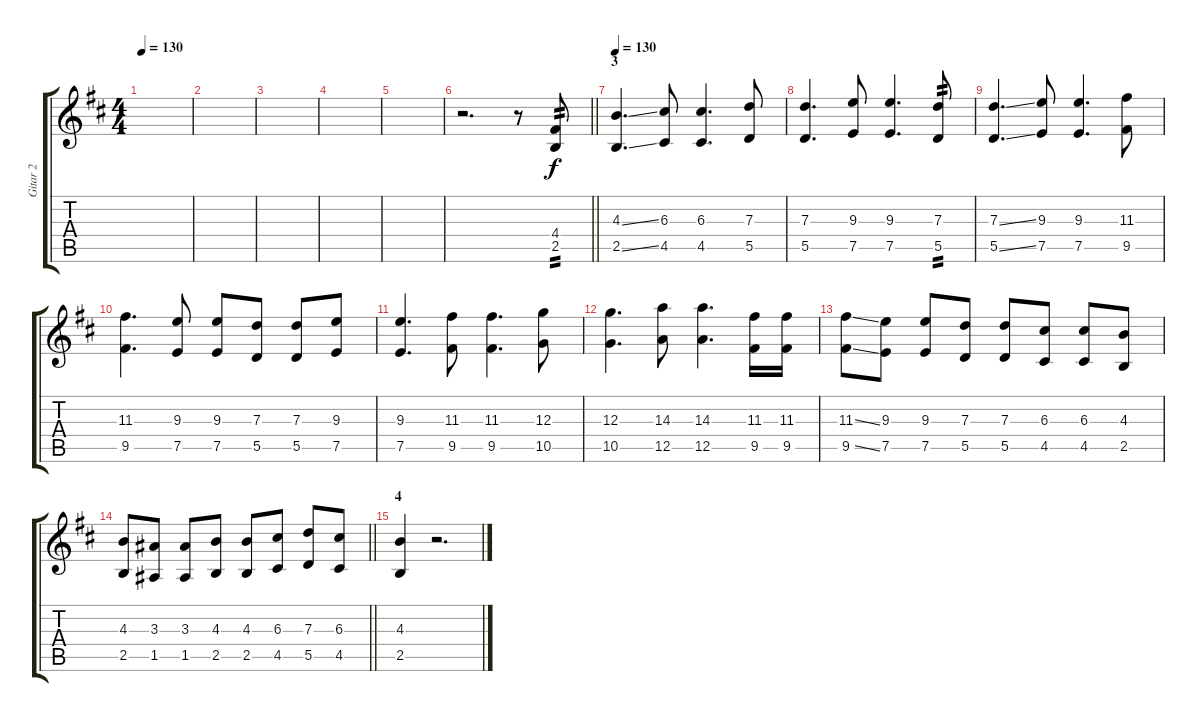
\track ("Gitar 2" "Gitar 2") {instrument overdrivenguitar}
\staff {score tabs}
\tuning (E4 B3 G3 D3 A2 E2) {hide}
\ts (4 4)
\tempo 130
\clef g2
\ks d
|
|
|
|
|
\barLineRight lightlight
r.2{d} r.8 (4.4 2.5).8{tp 2} |
\section ("" "3")
\tempo 130
(4.3{ss} 2.5{ss}).4{d} (6.3 4.5).8 (6.3 4.5).4{d} (7.3 5.5).8 |
(7.3 5.5).4{d} (9.3 7.5).8 (9.3 7.5).4{d} (7.3 5.5).8{tp 2} |
(7.3{ss} 5.5{ss}).4{d} (9.3 7.5).8 (9.3 7.5).4{d} (11.3 9.5).8 |
(11.3 9.5).4{d} (9.3 7.5).8 (9.3 7.5).8 (7.3 5.5).8 (7.3 5.5).8 (9.3 7.5).8 |
(9.3 7.5).4{d} (11.3 9.5).8 (11.3 9.5).4{d} (12.3 10.5).8 |
(12.3 10.5).4{d} (14.3 12.5).8 (14.3 12.5).4{d} (11.3 9.5).16 (11.3 9.5).16 |
(11.3{ss} 9.5{ss}).8 (9.3 7.5).8 (9.3 7.5).8 (7.3 5.5).8 (7.3 5.5).8 (6.3 4.5).8 (6.3 4.5).8 (4.3 2.5).8 |
\barLineRight lightlight
(4.3 2.5).8 (3.3 1.5).8 (3.3 1.5).8 (4.3 2.5).8 (4.3 2.5).8 (6.3 4.5).8 (7.3 5.5).8 (6.3 4.5).8 |
\section ("" "4")
(4.3 2.5).4 r.2{d}
